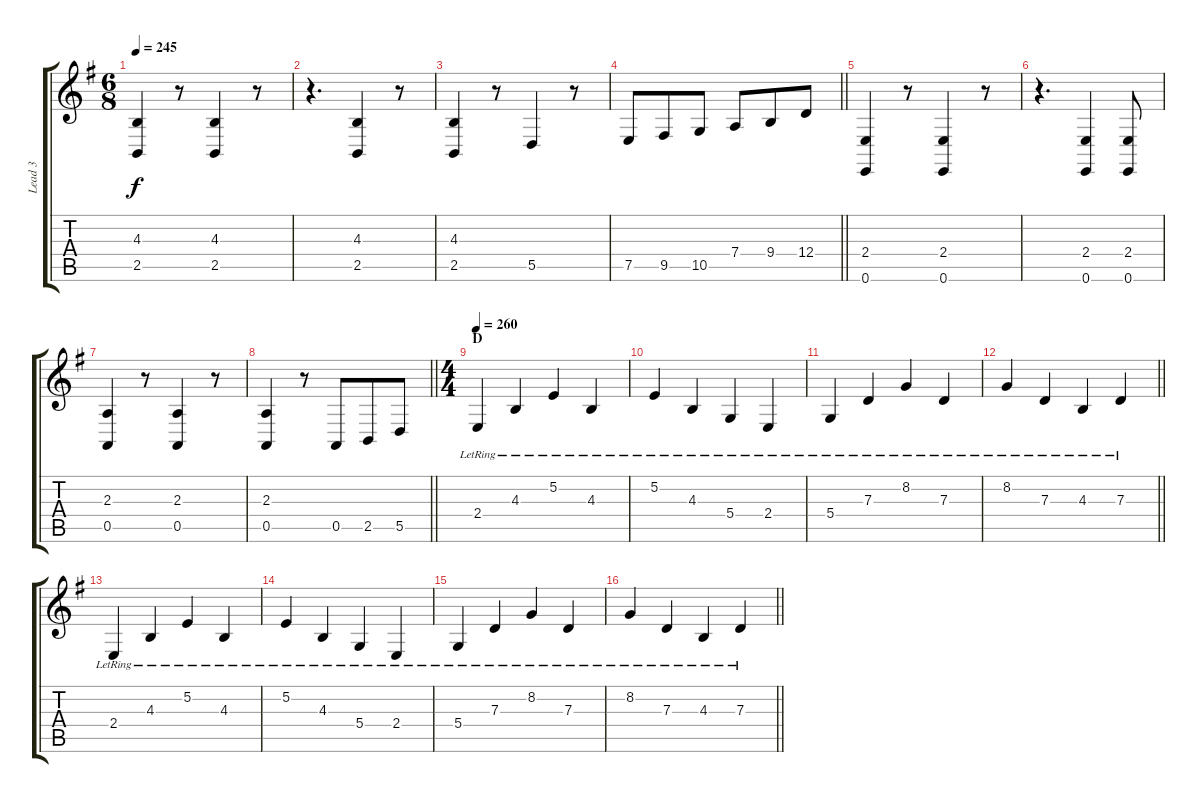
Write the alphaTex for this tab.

\track ("Lead 3" "Lead 3") {instrument lead2sawtooth}
\staff {score tabs}
\tuning (E4 B3 G3 D3 A2 E2) {hide}
\ts (6 8)
\tempo 245
\clef g2
\ks eminor
(4.3 2.5).4{dy f} r.8 (4.3 2.5).4 r.8 |
r.4{d} (4.3 2.5).4 r.8 |
(4.3 2.5).4 r.8 5.5.4 r.8 |
\barLineRight lightlight
7.5.8 9.5.8 10.5.8 7.4.8 9.4.8 12.4.8 |
\section ("" "")
(2.4 0.6).4{balance 1} r.8 (2.4 0.6).4 r.8 |
r.4{d} (2.4 0.6).4 (2.4 0.6).8 |
(2.3 0.5).4 r.8 (2.3 0.5).4 r.8 |
\barLineRight lightlight
(2.3 0.5).4 r.8 0.5.8 2.5.8 5.5.8 |
\ts (4 4)
\section ("" "D")
\tempo 260
2.4{lr}.4{volume 9 balance 2 instrument fx4atmosphere} 4.3{lr}.4 5.2{lr}.4 4.3{lr}.4 |
5.2{lr}.4 4.3{lr}.4 5.4{lr}.4 2.4{lr}.4 |
5.4{lr}.4 7.3{lr}.4 8.2{lr}.4 7.3{lr}.4 |
\barLineRight lightlight
8.2{lr}.4 7.3{lr}.4 4.3{lr}.4 7.3{lr}.4 |
\section ("" "")
2.4{lr}.4 4.3{lr}.4 5.2{lr}.4 4.3{lr}.4 |
5.2{lr}.4 4.3{lr}.4 5.4{lr}.4 2.4{lr}.4 |
5.4{lr}.4 7.3{lr}.4 8.2{lr}.4 7.3{lr}.4 |
\barLineRight lightlight
8.2{lr}.4 7.3{lr}.4 4.3{lr}.4 7.3{lr}.4
